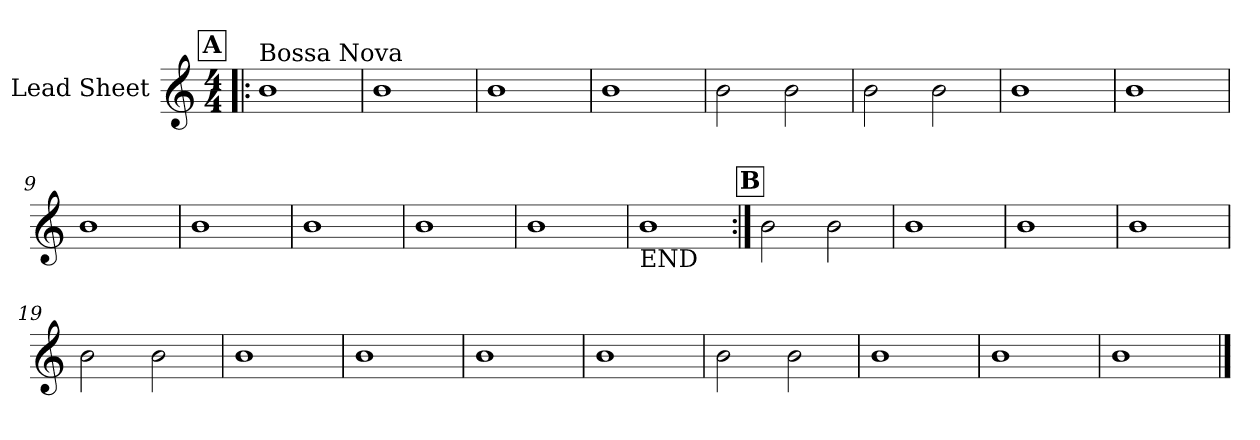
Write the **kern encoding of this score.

**kern
*part1
*staff1
*I"Lead Sheet
*clefG2
*k[]
*M4/4
!!LO:REH:place=s1:a:fs=14:t=A
=1!|:
!LO:TX:a:t=Bossa Nova
1b
=2
1b
=3
1b
=4
1b
!!LO:LB:g=z
=5
2b\
2b\
=6
2b\
2b\
=7
1b
=8
1b
!!LO:LB:g=z
=9
1b
=10
1b
=11
1b
=12
1b
!!LO:LB:g=z
=13
1b
=14
!LO:TX:b:t=END
1b
!!LO:LB:g=z
!!LO:REH:place=s1:a:fs=14:t=B
=15:|!
2b\
2b\
=16
1b
=17
1b
=18
1b
!!LO:LB:g=z
=19
2b\
2b\
=20
1b
=21
1b
=22
1b
!!LO:LB:g=z
=23
1b
=24
2b\
2b\
=25
1b
=26
1b
!!LO:LB:g=z
=27
1b
==
*-
